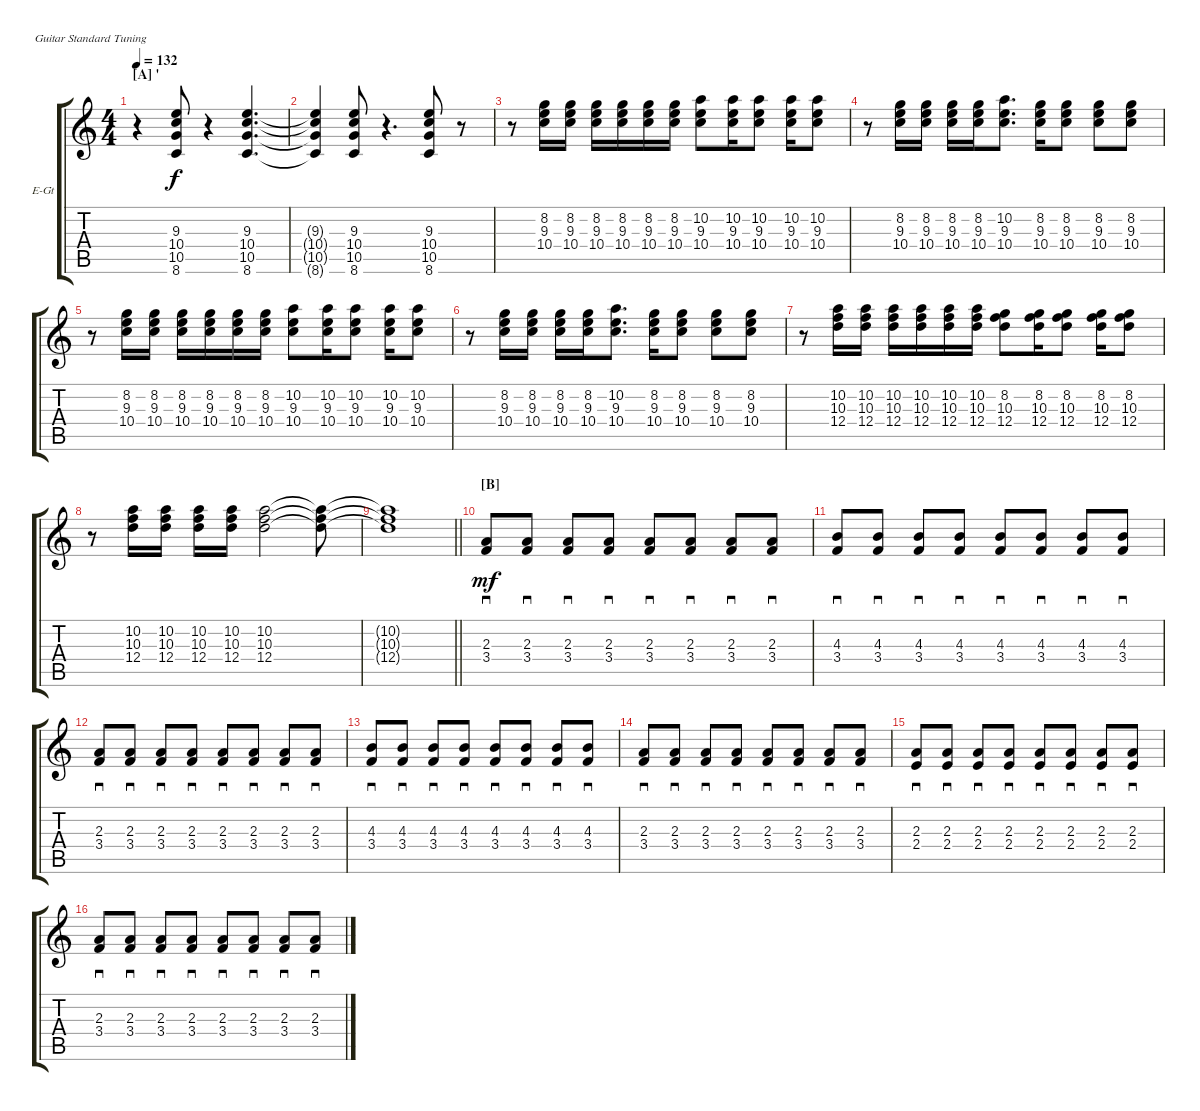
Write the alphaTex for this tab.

\bracketExtendMode groupsimilarinstruments
\firstSystemTrackNameOrientation horizontal
\otherSystemsTrackNameOrientation horizontal
\track ("Albert Hammond Jr." "E-Gt") {instrument electricguitarjazz}
\staff {score tabs}
\tuning (E4 B3 G3 D3 A2 E2)
\ts (4 4)
\section ("A" "'")
\tempo 132
\clef g2
\ks c
r.4{dy f} (9.3 10.4 10.5 8.6).8 r.4 (9.3 10.4 10.5 8.6).4{d} |
(9.3{t} 10.4{t} 10.5{t} 8.6{t}).4 (9.3 10.4 10.5 8.6).8 r.4{d} (9.3 10.4 10.5 8.6).8 r.8 |
r.8 (8.2 9.3 10.4).16 (8.2 9.3 10.4).16 (8.2 9.3 10.4).16 (8.2 9.3 10.4).16 (8.2 9.3 10.4).16 (8.2 9.3 10.4).16 (10.2 9.3 10.4).8 (10.2 9.3 10.4).16 (10.2 9.3 10.4).8 (10.2 9.3 10.4).16 (10.2 9.3 10.4).8 |
r.8 (8.2 9.3 10.4).16 (8.2 9.3 10.4).16 (8.2 9.3 10.4).16 (8.2 9.3 10.4).16 (10.2 9.3 10.4).8{d} (8.2 9.3 10.4).16 (8.2 9.3 10.4).8 (8.2 9.3 10.4).8 (8.2 9.3 10.4).8 |
r.8 (8.2 9.3 10.4).16 (8.2 9.3 10.4).16 (8.2 9.3 10.4).16 (8.2 9.3 10.4).16 (8.2 9.3 10.4).16 (8.2 9.3 10.4).16 (10.2 9.3 10.4).8 (10.2 9.3 10.4).16 (10.2 9.3 10.4).8 (10.2 9.3 10.4).16 (10.2 9.3 10.4).8 |
r.8 (8.2 9.3 10.4).16 (8.2 9.3 10.4).16 (8.2 9.3 10.4).16 (8.2 9.3 10.4).16 (10.2 9.3 10.4).8{d} (8.2 9.3 10.4).16 (8.2 9.3 10.4).8 (8.2 9.3 10.4).8 (8.2 9.3 10.4).8 |
r.8 (10.2 10.3 12.4).16 (10.2 10.3 12.4).16 (10.2 10.3 12.4).16 (10.2 10.3 12.4).16 (10.2 10.3 12.4).16 (10.2 10.3 12.4).16 (8.2 10.3 12.4).8 (8.2 10.3 12.4).16 (8.2 10.3 12.4).8 (8.2 10.3 12.4).16 (8.2 10.3 12.4).8 |
r.8 (10.2 10.3 12.4).16 (10.2 10.3 12.4).16 (10.2 10.3 12.4).16 (10.2 10.3 12.4).16 (10.2 10.3 12.4).2 (10.2{t} 10.3{t} 12.4{t}).8 |
\barLineRight lightlight
(10.2{t} 10.3{t} 12.4{t}).1 |
\section ("B" "")
(2.3 3.4).8{sd dy mf} (2.3 3.4).8{sd} (2.3 3.4).8{sd} (2.3 3.4).8{sd} (2.3 3.4).8{sd} (2.3 3.4).8{sd} (2.3 3.4).8{sd} (2.3 3.4).8{sd} |
(4.3 3.4).8{sd} (4.3 3.4).8{sd} (4.3 3.4).8{sd} (4.3 3.4).8{sd} (4.3 3.4).8{sd} (4.3 3.4).8{sd} (4.3 3.4).8{sd} (4.3 3.4).8{sd} |
(2.3 3.4).8{sd} (2.3 3.4).8{sd} (2.3 3.4).8{sd} (2.3 3.4).8{sd} (2.3 3.4).8{sd} (2.3 3.4).8{sd} (2.3 3.4).8{sd} (2.3 3.4).8{sd} |
(4.3 3.4).8{sd} (4.3 3.4).8{sd} (4.3 3.4).8{sd} (4.3 3.4).8{sd} (4.3 3.4).8{sd} (4.3 3.4).8{sd} (4.3 3.4).8{sd} (4.3 3.4).8{sd} |
(2.3 3.4).8{sd} (2.3 3.4).8{sd} (2.3 3.4).8{sd} (2.3 3.4).8{sd} (2.3 3.4).8{sd} (2.3 3.4).8{sd} (2.3 3.4).8{sd} (2.3 3.4).8{sd} |
(2.3 2.4).8{sd} (2.3 2.4).8{sd} (2.3 2.4).8{sd} (2.3 2.4).8{sd} (2.3 2.4).8{sd} (2.3 2.4).8{sd} (2.3 2.4).8{sd} (2.3 2.4).8{sd} |
(2.3 3.4).8{sd} (2.3 3.4).8{sd} (2.3 3.4).8{sd} (2.3 3.4).8{sd} (2.3 3.4).8{sd} (2.3 3.4).8{sd} (2.3 3.4).8{sd} (2.3 3.4).8{sd}
